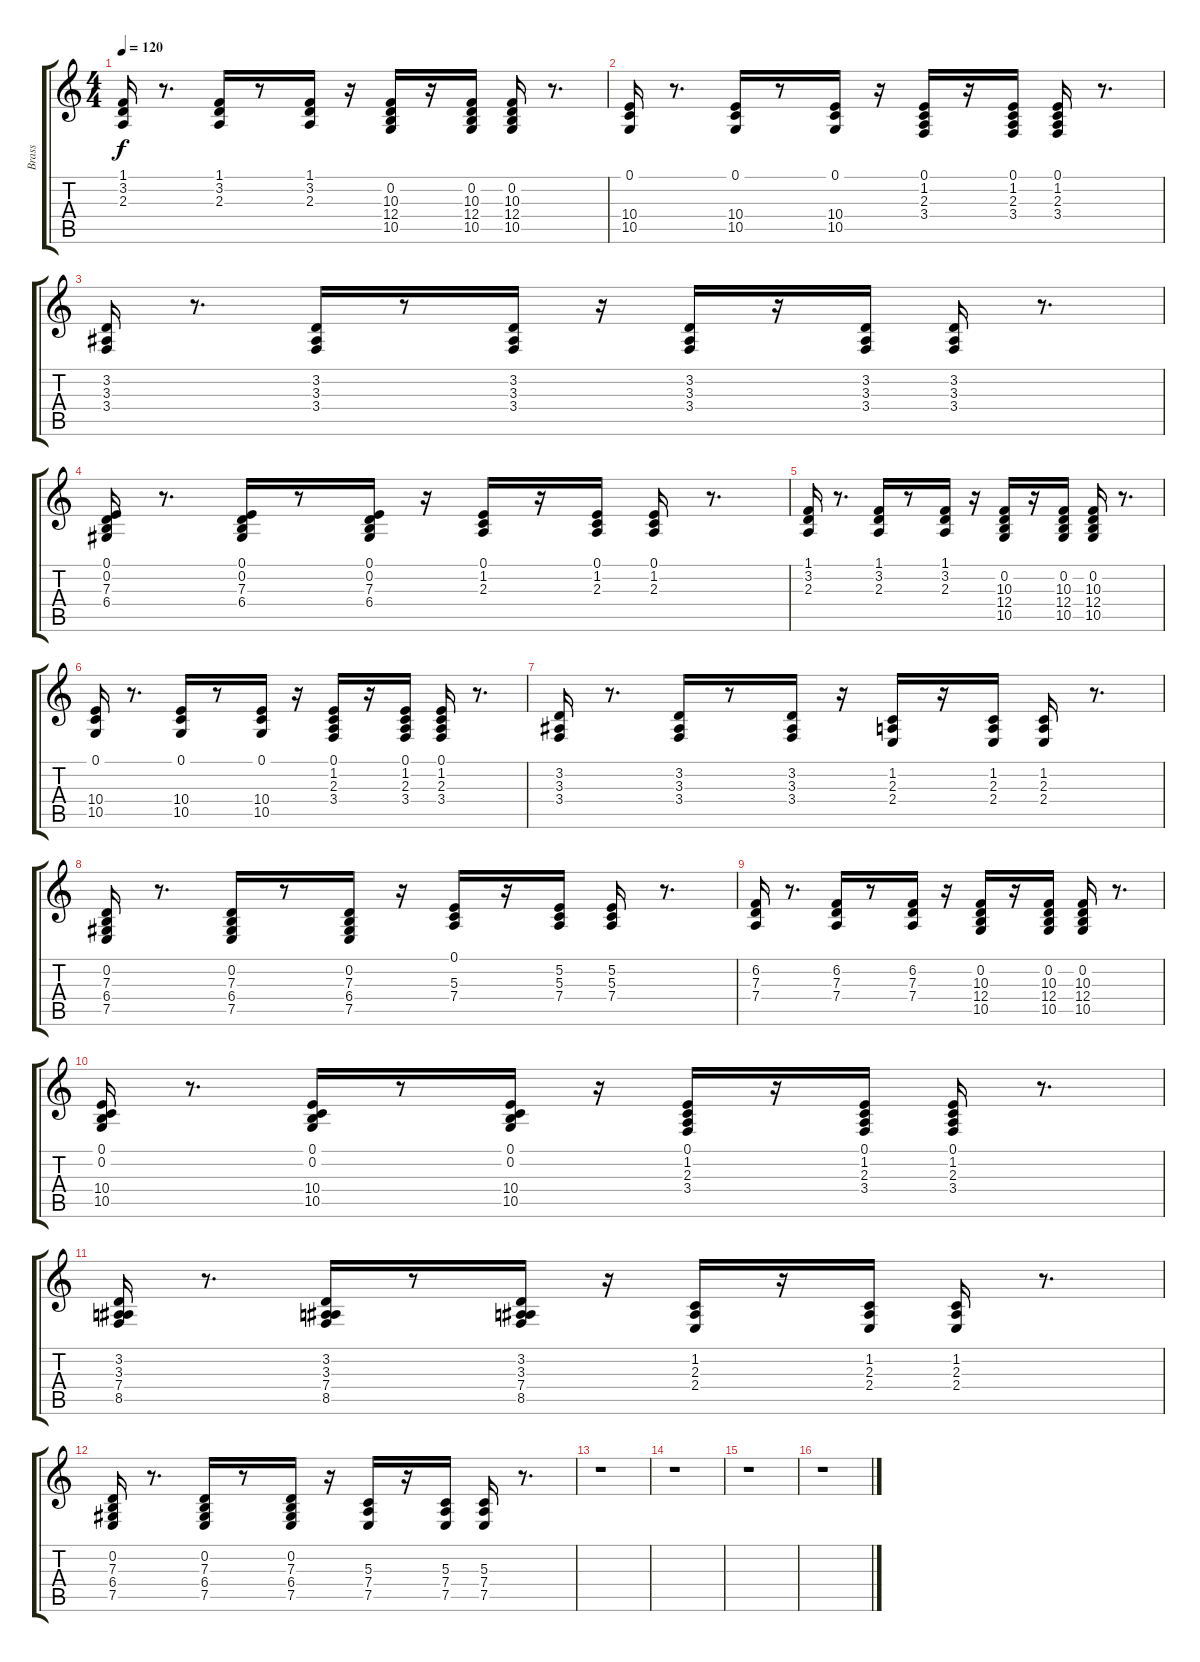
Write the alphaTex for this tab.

\track ("Brass" "Brass") {instrument lead1square}
\staff {score tabs}
\tuning (E4 B3 G3 D3 A2 E2) {hide}
\ts (4 4)
\tempo 120
\clef g2
\ks c
(1.1 3.2 2.3).16{dy f} r.8{d} (1.1 3.2 2.3).16 r.8 (1.1 3.2 2.3).16 r.16 (0.2 10.3 12.4 10.5).16 r.16 (0.2 10.3 12.4 10.5).16 (0.2 10.3 12.4 10.5).16 r.8{d} |
(0.1 10.4 10.5).16 r.8{d} (0.1 10.4 10.5).16 r.8 (0.1 10.4 10.5).16 r.16 (0.1 1.2 2.3 3.4).16 r.16 (0.1 1.2 2.3 3.4).16 (0.1 1.2 2.3 3.4).16 r.8{d} |
(3.2 3.3 3.4).16 r.8{d} (3.2 3.3 3.4).16 r.8 (3.2 3.3 3.4).16 r.16 (3.2 3.3 3.4).16 r.16 (3.2 3.3 3.4).16 (3.2 3.3 3.4).16 r.8{d} |
(0.1 0.2 7.3 6.4).16 r.8{d} (0.1 0.2 7.3 6.4).16 r.8 (0.1 0.2 7.3 6.4).16 r.16 (0.1 1.2 2.3).16 r.16 (0.1 1.2 2.3).16 (0.1 1.2 2.3).16 r.8{d} |
(1.1 3.2 2.3).16 r.8{d} (1.1 3.2 2.3).16 r.8 (1.1 3.2 2.3).16 r.16 (0.2 10.3 12.4 10.5).16 r.16 (0.2 10.3 12.4 10.5).16 (0.2 10.3 12.4 10.5).16 r.8{d} |
(0.1 10.4 10.5).16 r.8{d} (0.1 10.4 10.5).16 r.8 (0.1 10.4 10.5).16 r.16 (0.1 1.2 2.3 3.4).16 r.16 (0.1 1.2 2.3 3.4).16 (0.1 1.2 2.3 3.4).16 r.8{d} |
(3.2 3.3 3.4).16 r.8{d} (3.2 3.3 3.4).16 r.8 (3.2 3.3 3.4).16 r.16 (1.2 2.3 2.4).16 r.16 (1.2 2.3 2.4).16 (1.2 2.3 2.4).16 r.8{d} |
(0.2 7.3 6.4 7.5).16 r.8{d} (0.2 7.3 6.4 7.5).16 r.8 (0.2 7.3 6.4 7.5).16 r.16 (0.1 5.3 7.4).16 r.16 (5.2 5.3 7.4).16 (5.2 5.3 7.4).16 r.8{d} |
(6.2 7.3 7.4).16 r.8{d} (6.2 7.3 7.4).16 r.8 (6.2 7.3 7.4).16 r.16 (0.2 10.3 12.4 10.5).16 r.16 (0.2 10.3 12.4 10.5).16 (0.2 10.3 12.4 10.5).16 r.8{d} |
(0.1 0.2 10.4 10.5).16 r.8{d} (0.1 0.2 10.4 10.5).16 r.8 (0.1 0.2 10.4 10.5).16 r.16 (0.1 1.2 2.3 3.4).16 r.16 (0.1 1.2 2.3 3.4).16 (0.1 1.2 2.3 3.4).16 r.8{d} |
(3.2 3.3 7.4 8.5).16 r.8{d} (3.2 3.3 7.4 8.5).16 r.8 (3.2 3.3 7.4 8.5).16 r.16 (1.2 2.3 2.4).16 r.16 (1.2 2.3 2.4).16 (1.2 2.3 2.4).16 r.8{d} |
(0.2 7.3 6.4 7.5).16 r.8{d} (0.2 7.3 6.4 7.5).16 r.8 (0.2 7.3 6.4 7.5).16 r.16 (5.3 7.4 7.5).16 r.16 (5.3 7.4 7.5).16 (5.3 7.4 7.5).16 r.8{d} |
r.1 |
r.1 |
r.1 |
r.1
